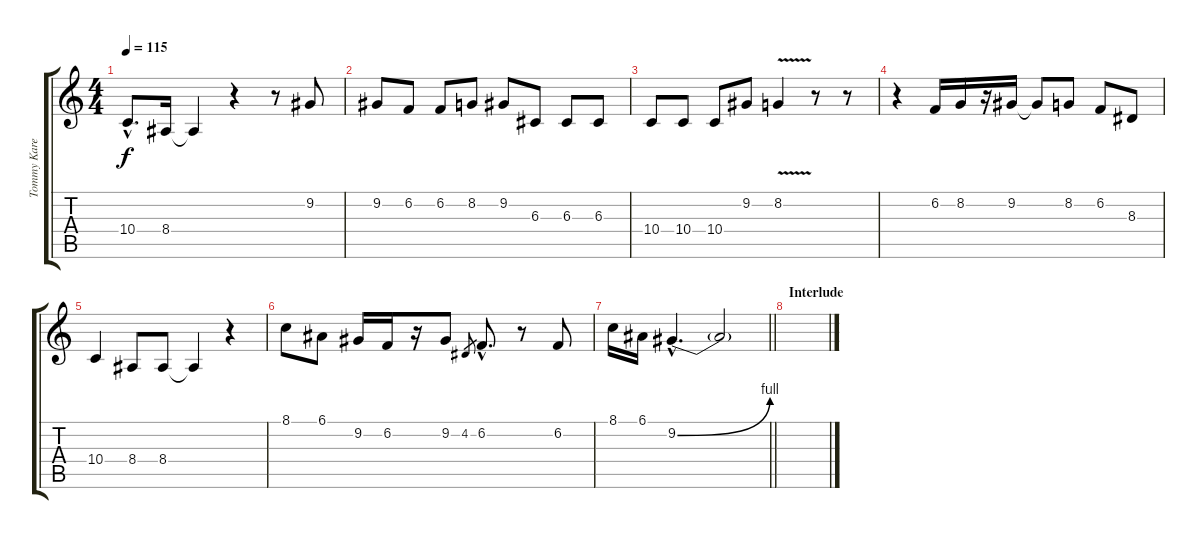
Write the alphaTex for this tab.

\track ("Tommy Karevik" "Tommy Kare") {instrument tuba}
\staff {score tabs}
\tuning (E4 B3 G3 D3 A2 E2) {hide}
\ts (4 4)
\tempo 115
\clef g2
\ks c
10.4{hac}.8{d dy f} 8.4.16 8.4{t}.4 r.4 r.8 9.2.8 |
9.2.8 6.2.8 6.2.8 8.2.8 9.2.8 6.3.8 6.3.8 6.3.8 |
10.4.8 10.4.8 10.4.8 9.2.8 8.2{v}.4 r.8 r.8 |
r.4 6.2.16 8.2.16 r.16 9.2.16 9.2{t}.8 8.2.8 6.2.8 8.3.8 |
10.4.4 8.4.8 8.4.8 8.4{t}.4 r.4 |
8.1.8 6.1.8 9.2.16 6.2.16 r.16 9.2.8 4.2.8{gr} 6.2{hac}.8{d} r.8 6.2.8 |
\barLineRight lightlight
8.1.16 6.1.16 9.2{be (bend 0 0 60 4) hac}.4{d} 9.2{t}.2 |
\section ("" "Interlude")
